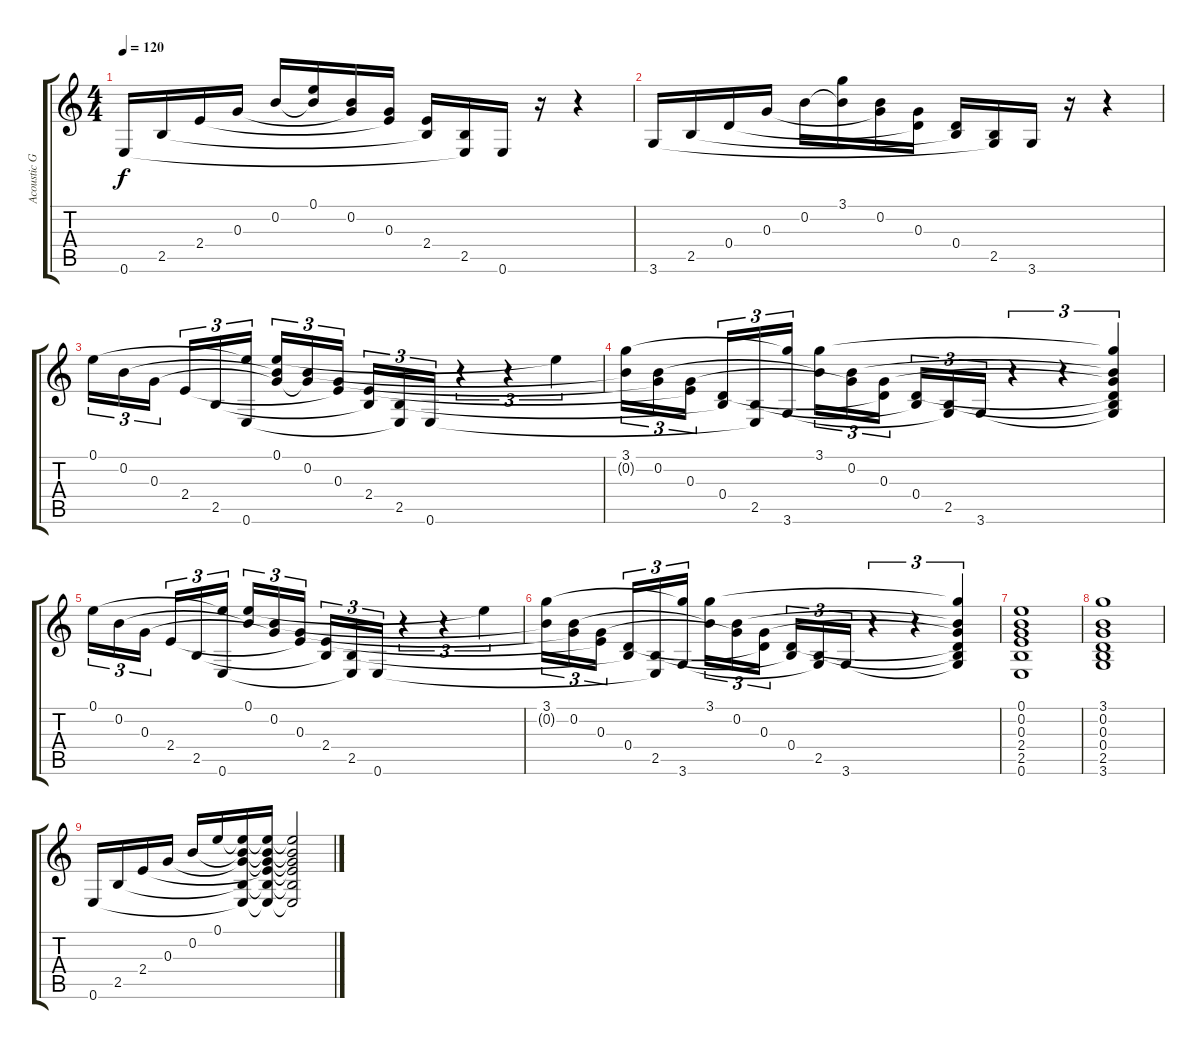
\track ("Acoustic Guitar" "Acoustic G") {instrument acousticguitarsteel}
\staff {score tabs}
\tuning (E4 B3 G3 D3 A2 E2) {hide}
\ts (4 4)
\tempo 120
\clef g2
\ks c
0.6.16{dy f} 2.5.16 2.4.16 0.3.16 0.2.16 (0.1 0.2{t}).16 (0.2 0.3{t}).16 (0.3 2.4{t}).16 (2.4 2.5{t}).16 (2.5 0.6{t}).16 0.6.16 r.16 r.4 |
3.6.16 2.5.16 0.4.16 0.3.16 0.2.16 (3.1 0.2{t}).16 (0.2 0.3{t}).16 (0.3 0.4{t}).16 (0.4 2.5{t}).16 (2.5 3.6{t}).16 3.6.16 r.16 r.4 |
0.1.16{tu (3 2)} 0.2.16{tu (3 2)} 0.3.16{tu (3 2)} 2.4.16{tu (3 2)} 2.5.16{tu (3 2)} (0.1{t} 0.6).16{tu (3 2)} (0.1 0.2{t} 0.3{t}).16{tu (3 2)} (0.2 0.3{t}).16{tu (3 2)} (0.3 2.4{t}).16{tu (3 2)} (2.4 2.5{t}).16{tu (3 2)} (2.5 0.6{t}).16{tu (3 2)} 0.6.16{tu (3 2)} r.4{tu (3 2)} r.4{tu (3 2)} 0.1{t}.4{tu (3 2)} |
(3.1 0.2{t}).16{tu (3 2)} (0.2 0.3{t}).16{tu (3 2)} (0.3 2.4{t}).16{tu (3 2)} (0.4 2.5{t}).16{tu (3 2)} (2.5 0.6{t}).16{tu (3 2)} (3.1{t} 3.6).16{tu (3 2)} (3.1 0.2{t}).16{tu (3 2)} (0.2 0.3{t}).16{tu (3 2)} (0.3 0.4{t}).16{tu (3 2)} (0.4 2.5{t}).16{tu (3 2)} (2.5 3.6{t}).16{tu (3 2)} 3.6.16{tu (3 2)} r.4{tu (3 2)} r.4{tu (3 2)} (3.1{t} 0.2{t} 0.3{t} 0.4{t} 2.5{t} 3.6{t}).4{tu (3 2)} |
0.1.16{tu (3 2)} 0.2.16{tu (3 2)} 0.3.16{tu (3 2)} 2.4.16{tu (3 2)} 2.5.16{tu (3 2)} (0.1{t} 0.6).16{tu (3 2)} (0.1 0.2{t}).16{tu (3 2)} (0.2 0.3{t}).16{tu (3 2)} (0.3 2.4{t}).16{tu (3 2)} (2.4 2.5{t}).16{tu (3 2)} (2.5 0.6{t}).16{tu (3 2)} 0.6.16{tu (3 2)} r.4{tu (3 2)} r.4{tu (3 2)} 0.1{t}.4{tu (3 2)} |
(3.1 0.2{t}).16{tu (3 2)} (0.2 0.3{t}).16{tu (3 2)} (0.3 2.4{t}).16{tu (3 2)} (0.4 2.5{t}).16{tu (3 2)} (2.5 0.6{t}).16{tu (3 2)} (3.1{t} 3.6).16{tu (3 2)} (3.1 0.2{t}).16{tu (3 2)} (0.2 0.3{t}).16{tu (3 2)} (0.3 0.4{t}).16{tu (3 2)} (0.4 2.5{t}).16{tu (3 2)} (2.5 3.6{t}).16{tu (3 2)} 3.6.16{tu (3 2)} r.4{tu (3 2)} r.4{tu (3 2)} (3.1{t} 0.2{t} 0.3{t} 0.4{t} 2.5{t} 3.6{t}).4{tu (3 2)} |
(0.1 0.2 0.3 2.4 2.5 0.6).1 |
(3.1 0.2 0.3 0.4 2.5 3.6).1 |
0.6.16 2.5.16 2.4.16 0.3.16 0.2.16 0.1.16 (0.1{t} 0.2{t} 0.3{t} 2.5{t} 0.6{t}).16 (0.1{t} 0.2{t} 0.3{t} 2.4{t} 2.5{t} 0.6{t}).16 (0.1{t} 0.2{t} 0.3{t} 2.4{t} 2.5{t} 0.6{t}).2
